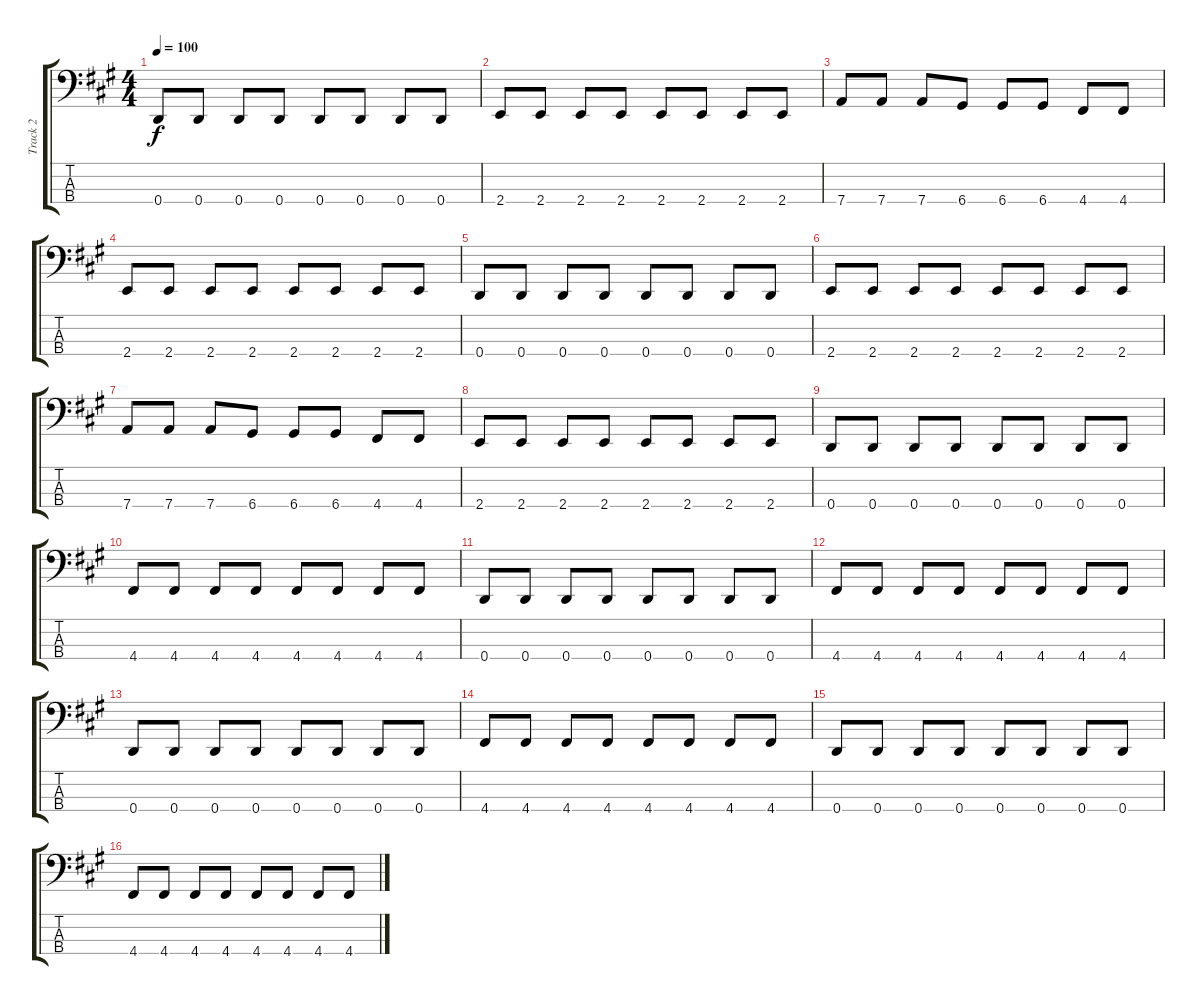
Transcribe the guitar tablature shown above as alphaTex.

\track ("Track 2" "Track 2") {instrument electricbassfinger}
\staff {score tabs}
\tuning (G2 D2 A1 D1) {hide}
\ts (4 4)
\tempo 100
\clef f4
\ks a
0.4.8{dy f} 0.4.8 0.4.8 0.4.8 0.4.8 0.4.8 0.4.8 0.4.8 |
2.4.8 2.4.8 2.4.8 2.4.8 2.4.8 2.4.8 2.4.8 2.4.8 |
7.4.8 7.4.8 7.4.8 6.4.8 6.4.8 6.4.8 4.4.8 4.4.8 |
2.4.8 2.4.8 2.4.8 2.4.8 2.4.8 2.4.8 2.4.8 2.4.8 |
0.4.8 0.4.8 0.4.8 0.4.8 0.4.8 0.4.8 0.4.8 0.4.8 |
2.4.8 2.4.8 2.4.8 2.4.8 2.4.8 2.4.8 2.4.8 2.4.8 |
7.4.8 7.4.8 7.4.8 6.4.8 6.4.8 6.4.8 4.4.8 4.4.8 |
2.4.8 2.4.8 2.4.8 2.4.8 2.4.8 2.4.8 2.4.8 2.4.8 |
0.4.8 0.4.8 0.4.8 0.4.8 0.4.8 0.4.8 0.4.8 0.4.8 |
4.4.8 4.4.8 4.4.8 4.4.8 4.4.8 4.4.8 4.4.8 4.4.8 |
0.4.8 0.4.8 0.4.8 0.4.8 0.4.8 0.4.8 0.4.8 0.4.8 |
4.4.8 4.4.8 4.4.8 4.4.8 4.4.8 4.4.8 4.4.8 4.4.8 |
0.4.8 0.4.8 0.4.8 0.4.8 0.4.8 0.4.8 0.4.8 0.4.8 |
4.4.8 4.4.8 4.4.8 4.4.8 4.4.8 4.4.8 4.4.8 4.4.8 |
0.4.8 0.4.8 0.4.8 0.4.8 0.4.8 0.4.8 0.4.8 0.4.8 |
4.4.8 4.4.8 4.4.8 4.4.8 4.4.8 4.4.8 4.4.8 4.4.8
